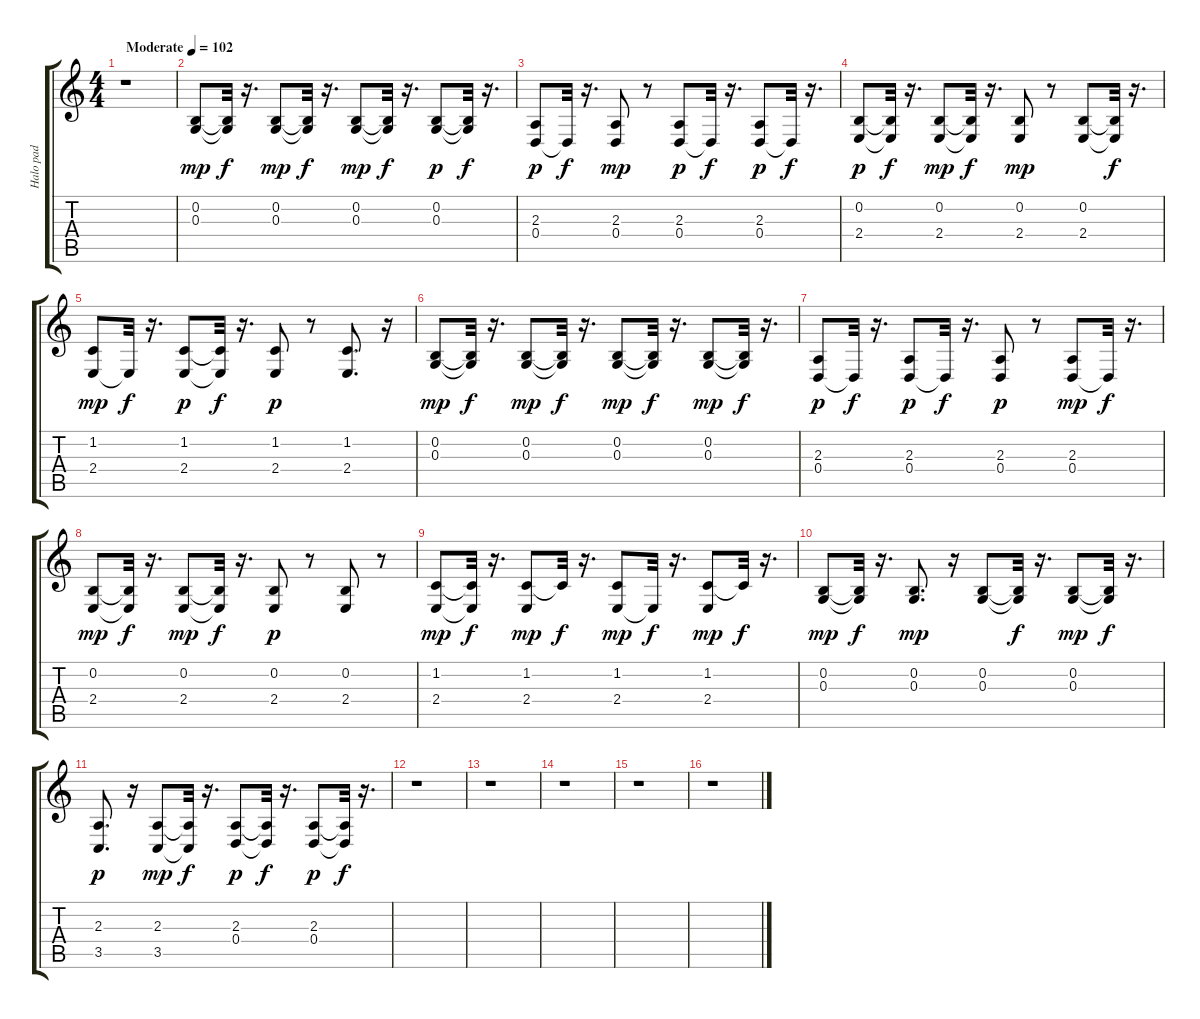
\track ("Halo pad" "Halo pad") {instrument pad7halo}
\staff {score tabs}
\tuning (E4 B3 G3 D3 A2 E2) {hide}
\ts (4 4)
\tempo (102 "Moderate")
\clef g2
\ks c
r.1{dy mp instrument pad7halo} |
(0.2 0.3).8 (0.2{t} 0.3{t}).32{dy f} r.16{d} (0.2 0.3).8{dy mp} (0.2{t} 0.3{t}).32{dy f} r.16{d} (0.2 0.3).8{dy mp} (0.2{t} 0.3{t}).32{dy f} r.16{d} (0.2 0.3).8{dy p} (0.2{t} 0.3{t}).32{dy f} r.16{d} |
(2.3 0.4).8{dy p} 0.4{t}.32{dy f} r.16{d} (2.3 0.4).8{dy mp} r.8 (2.3 0.4).8{dy p} 0.4{t}.32{dy f} r.16{d} (2.3 0.4).8{dy p} 0.4{t}.32{dy f} r.16{d} |
(0.2 2.4).8{dy p} (0.2{t} 2.4{t}).32{dy f} r.16{d} (0.2 2.4).8{dy mp} (0.2{t} 2.4{t}).32{dy f} r.16{d} (0.2 2.4).8{dy mp} r.8 (0.2 2.4).8 (0.2{t} 2.4{t}).32{dy f} r.16{d} |
(1.2 2.4).8{dy mp} 2.4{t}.32{dy f} r.16{d} (1.2 2.4).8{dy p} (1.2{t} 2.4{t}).32{dy f} r.16{d} (1.2 2.4).8{dy p} r.8 (1.2 2.4).8{d} r.16 |
(0.2 0.3).8{dy mp} (0.2{t} 0.3{t}).32{dy f} r.16{d} (0.2 0.3).8{dy mp} (0.2{t} 0.3{t}).32{dy f} r.16{d} (0.2 0.3).8{dy mp} (0.2{t} 0.3{t}).32{dy f} r.16{d} (0.2 0.3).8{dy mp} (0.2{t} 0.3{t}).32{dy f} r.16{d} |
(2.3 0.4).8{dy p} 0.4{t}.32{dy f} r.16{d} (2.3 0.4).8{dy p} 0.4{t}.32{dy f} r.16{d} (2.3 0.4).8{dy p} r.8 (2.3 0.4).8{dy mp} 0.4{t}.32{dy f} r.16{d} |
(0.2 2.4).8{dy mp} (0.2{t} 2.4{t}).32{dy f} r.16{d} (0.2 2.4).8{dy mp} (0.2{t} 2.4{t}).32{dy f} r.16{d} (0.2 2.4).8{dy p} r.8 (0.2 2.4).8 r.8 |
(1.2 2.4).8{dy mp} (1.2{t} 2.4{t}).32{dy f} r.16{d} (1.2 2.4).8{dy mp} 1.2{t}.32{dy f} r.16{d} (1.2 2.4).8{dy mp} 2.4{t}.32{dy f} r.16{d} (1.2 2.4).8{dy mp} 1.2{t}.32{dy f} r.16{d} |
(0.2 0.3).8{dy mp} (0.2{t} 0.3{t}).32{dy f} r.16{d} (0.2 0.3).8{d dy mp} r.16 (0.2 0.3).8 (0.2{t} 0.3{t}).32{dy f} r.16{d} (0.2 0.3).8{dy mp} (0.2{t} 0.3{t}).32{dy f} r.16{d} |
(2.3 3.5).8{d dy p} r.16 (2.3 3.5).8{dy mp} (2.3{t} 3.5{t}).32{dy f} r.16{d} (2.3 0.4).8{dy p} (2.3{t} 0.4{t}).32{dy f} r.16{d} (2.3 0.4).8{dy p} (2.3{t} 0.4{t}).32{dy f} r.16{d} |
r.1 |
r.1 |
r.1 |
r.1 |
r.1
